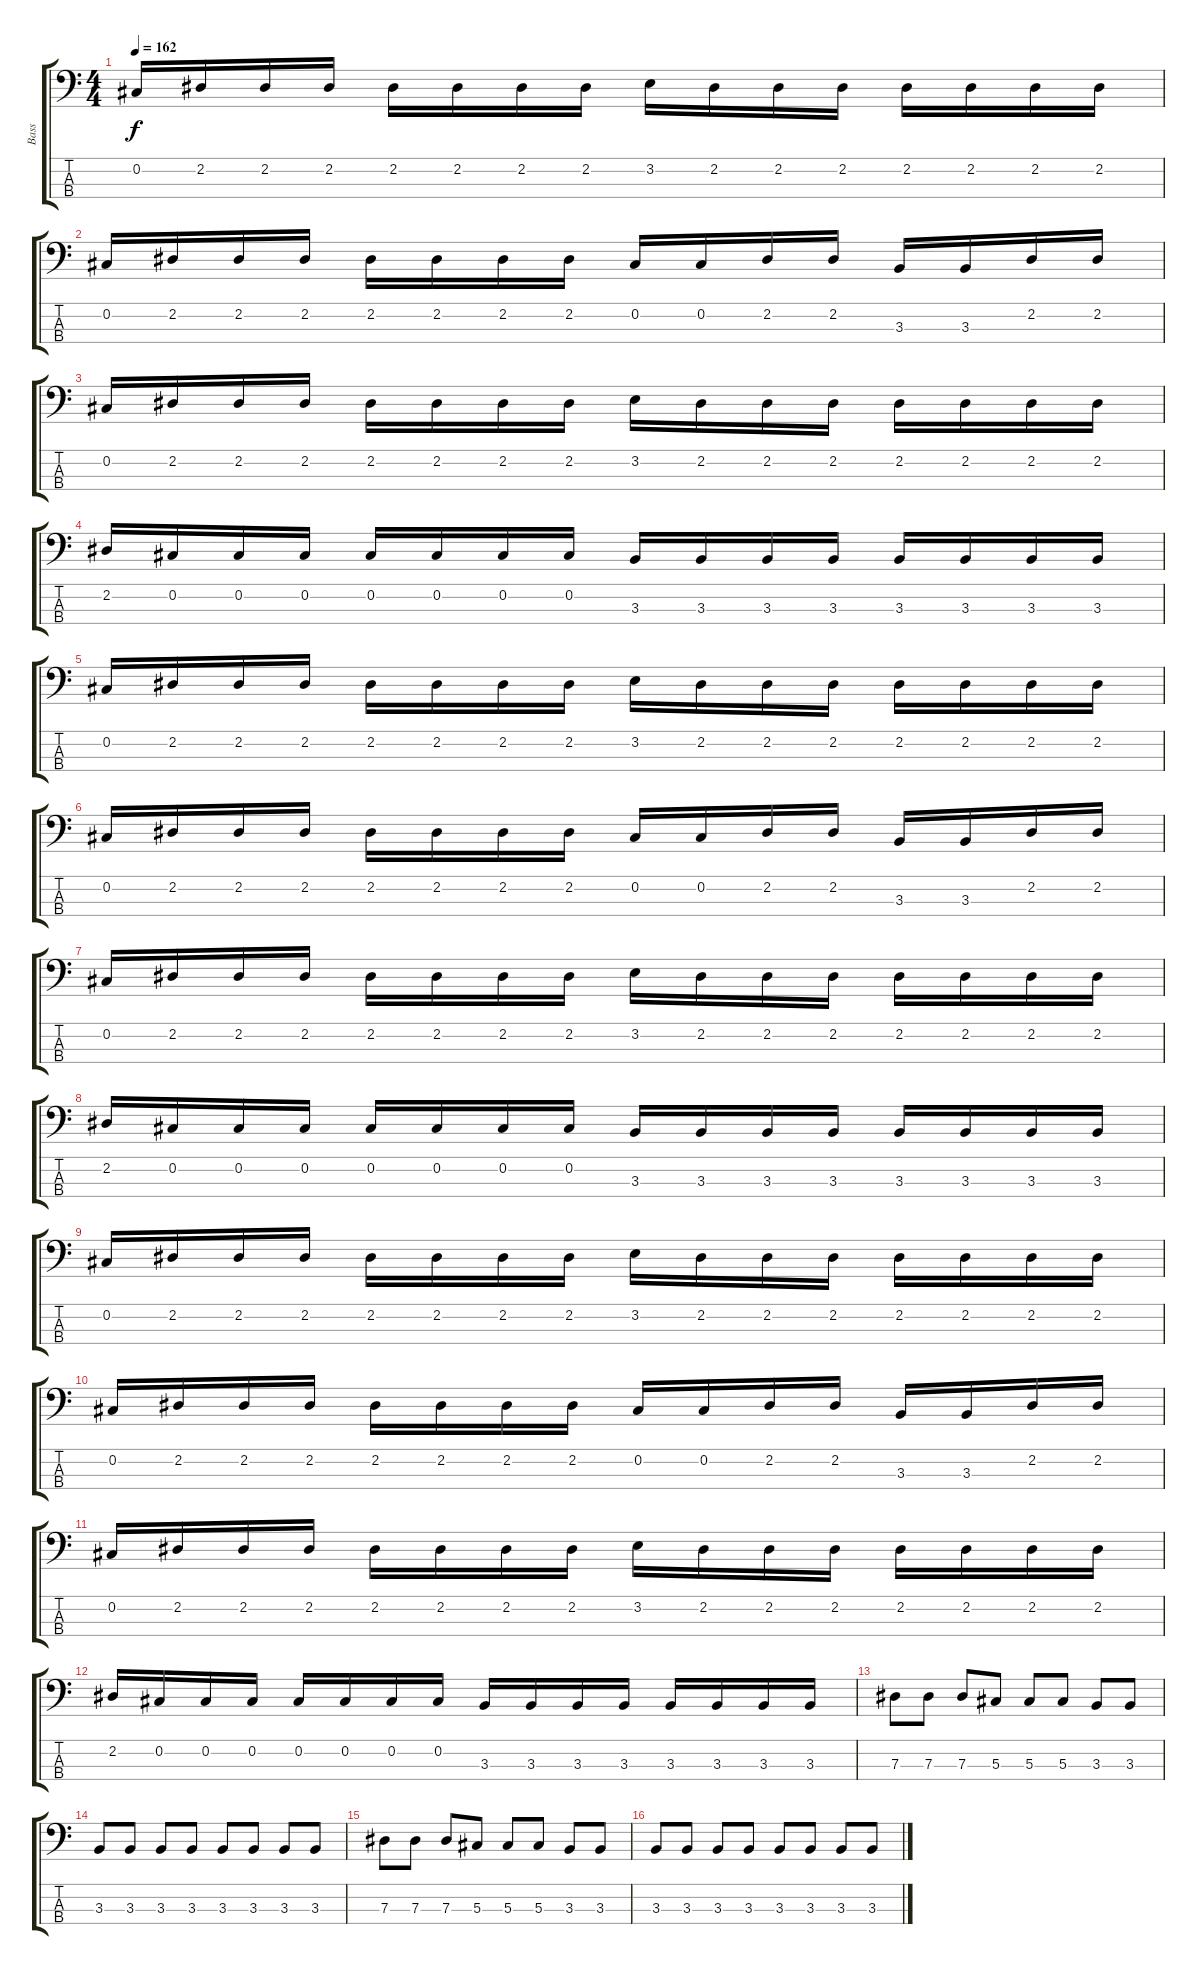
\track ("Bass" "Bass") {instrument electricbasspick}
\staff {score tabs}
\tuning (Gb2 Db2 Ab1 Eb1) {hide}
\ts (4 4)
\tempo 162
\clef f4
\ks c
0.2.16{dy f} 2.2.16 2.2.16 2.2.16 2.2.16 2.2.16 2.2.16 2.2.16 3.2.16 2.2.16 2.2.16 2.2.16 2.2.16 2.2.16 2.2.16 2.2.16 |
0.2.16 2.2.16 2.2.16 2.2.16 2.2.16 2.2.16 2.2.16 2.2.16 0.2.16 0.2.16 2.2.16 2.2.16 3.3.16 3.3.16 2.2.16 2.2.16 |
0.2.16 2.2.16 2.2.16 2.2.16 2.2.16 2.2.16 2.2.16 2.2.16 3.2.16 2.2.16 2.2.16 2.2.16 2.2.16 2.2.16 2.2.16 2.2.16 |
2.2.16 0.2.16 0.2.16 0.2.16 0.2.16 0.2.16 0.2.16 0.2.16 3.3.16 3.3.16 3.3.16 3.3.16 3.3.16 3.3.16 3.3.16 3.3.16 |
0.2.16 2.2.16 2.2.16 2.2.16 2.2.16 2.2.16 2.2.16 2.2.16 3.2.16 2.2.16 2.2.16 2.2.16 2.2.16 2.2.16 2.2.16 2.2.16 |
0.2.16 2.2.16 2.2.16 2.2.16 2.2.16 2.2.16 2.2.16 2.2.16 0.2.16 0.2.16 2.2.16 2.2.16 3.3.16 3.3.16 2.2.16 2.2.16 |
0.2.16 2.2.16 2.2.16 2.2.16 2.2.16 2.2.16 2.2.16 2.2.16 3.2.16 2.2.16 2.2.16 2.2.16 2.2.16 2.2.16 2.2.16 2.2.16 |
2.2.16 0.2.16 0.2.16 0.2.16 0.2.16 0.2.16 0.2.16 0.2.16 3.3.16 3.3.16 3.3.16 3.3.16 3.3.16 3.3.16 3.3.16 3.3.16 |
0.2.16 2.2.16 2.2.16 2.2.16 2.2.16 2.2.16 2.2.16 2.2.16 3.2.16 2.2.16 2.2.16 2.2.16 2.2.16 2.2.16 2.2.16 2.2.16 |
0.2.16 2.2.16 2.2.16 2.2.16 2.2.16 2.2.16 2.2.16 2.2.16 0.2.16 0.2.16 2.2.16 2.2.16 3.3.16 3.3.16 2.2.16 2.2.16 |
0.2.16 2.2.16 2.2.16 2.2.16 2.2.16 2.2.16 2.2.16 2.2.16 3.2.16 2.2.16 2.2.16 2.2.16 2.2.16 2.2.16 2.2.16 2.2.16 |
2.2.16 0.2.16 0.2.16 0.2.16 0.2.16 0.2.16 0.2.16 0.2.16 3.3.16 3.3.16 3.3.16 3.3.16 3.3.16 3.3.16 3.3.16 3.3.16 |
7.3.8 7.3.8 7.3.8 5.3.8 5.3.8 5.3.8 3.3.8 3.3.8 |
3.3.8 3.3.8 3.3.8 3.3.8 3.3.8 3.3.8 3.3.8 3.3.8 |
7.3.8 7.3.8 7.3.8 5.3.8 5.3.8 5.3.8 3.3.8 3.3.8 |
3.3.8 3.3.8 3.3.8 3.3.8 3.3.8 3.3.8 3.3.8 3.3.8
